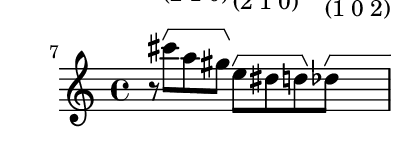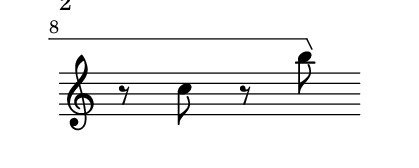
\version "2.10.33"

\include "../config/lib.ly"

\score {
  \new Staff {
    \time 4/4
    \relative c''' {
      \set Score.currentBarNumber = #7
      \bar ""
      \bracketUp
      \override TextScript #'extra-offset = #'( 0 . 2 )
      r8 cis\startGroup^\markup{(2 1 0)} a gis\stopGroup
      e\startGroup^\markup{(2 1 0)} dis d\stopGroup
      \override TextScript #'extra-offset = #'( 0 . 3 )
      des\startGroup^\markup{(1 0 2)} r c r b'\stopGroup
    }
  }
  \layout {
    \context {
      \Staff \consists "Horizontal_bracket_engraver"
    }
  }
  \midi {}
}
\paper {
  paper-width = 7.1\cm
  paper-height = 3\cm
  line-width = 8\cm
  top-margin = -.1\cm
  left-margin = -1.2\cm
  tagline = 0
  indent = 0
}
